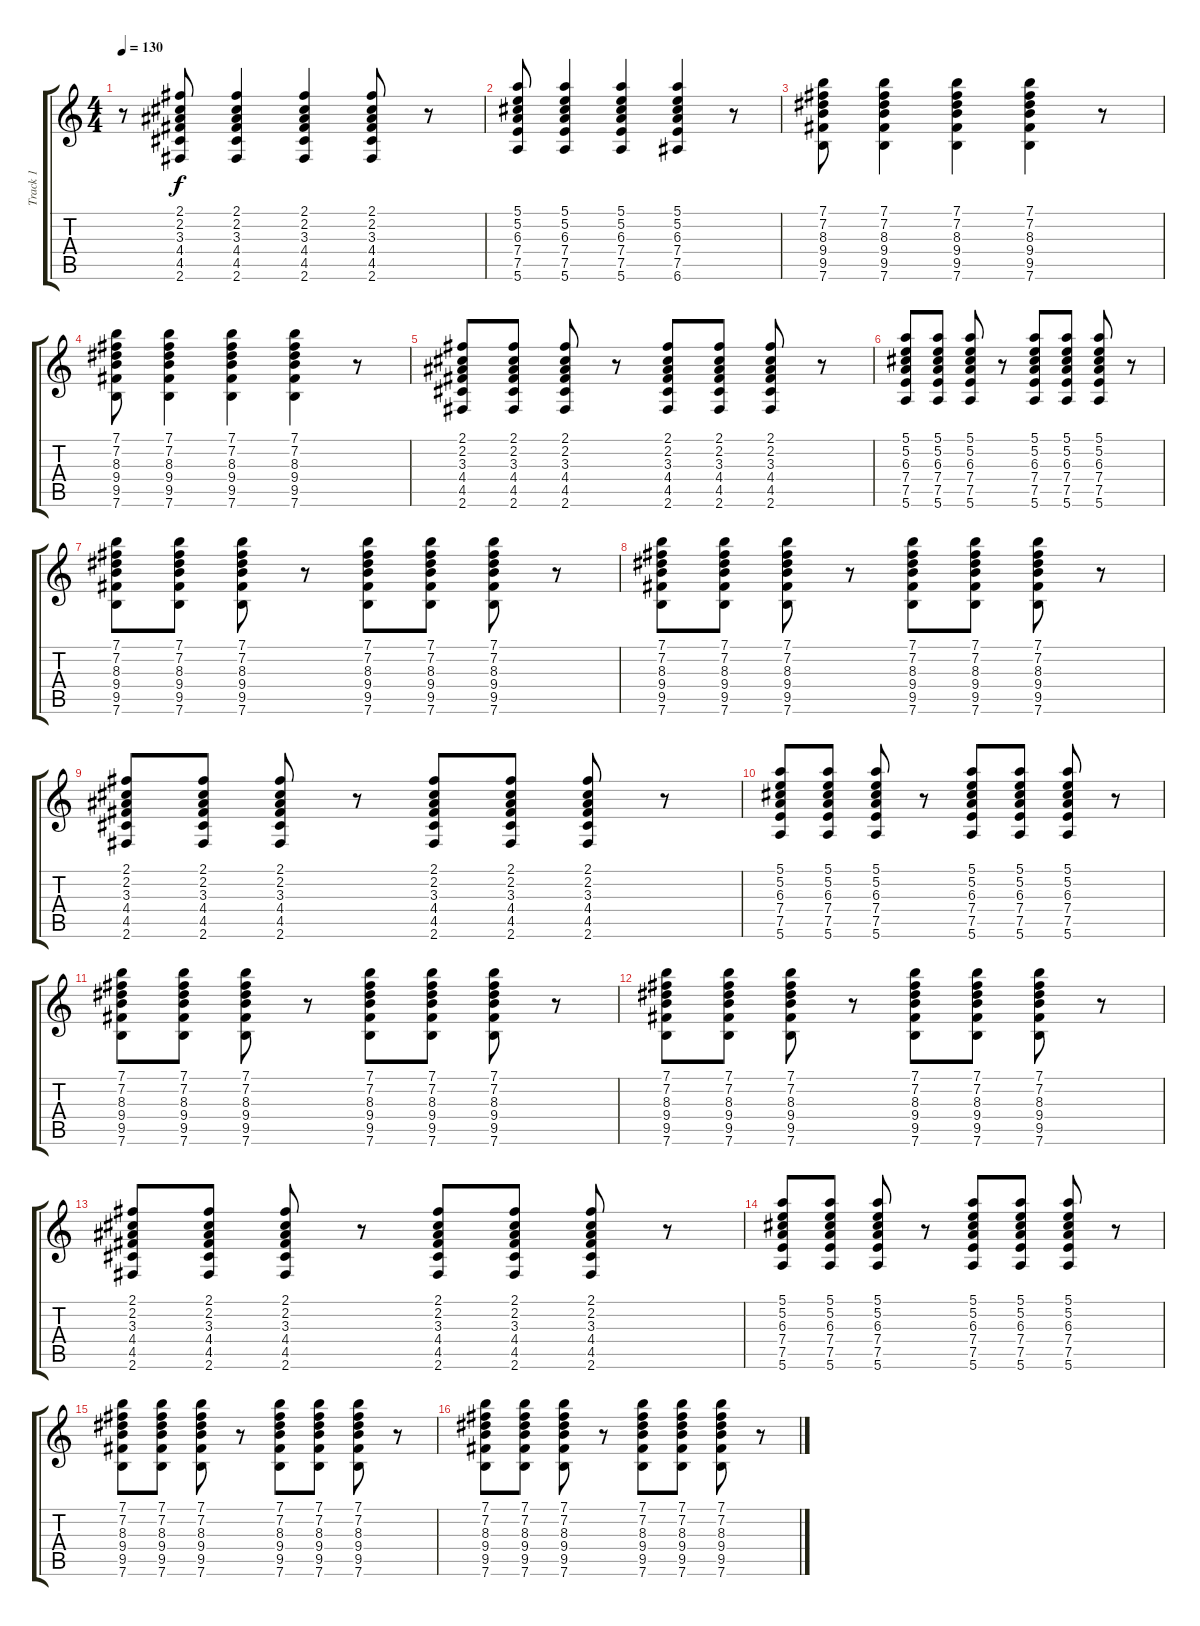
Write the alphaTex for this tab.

\track ("Track 1" "Track 1") {instrument acousticguitarnylon}
\staff {score tabs}
\tuning (E4 B3 G3 D3 A2 E2) {hide}
\ts (4 4)
\tempo 130
\clef g2
\ks c
r.8{dy f} (2.1 2.2 3.3 4.4 4.5 2.6).8 (2.1 2.2 3.3 4.4 4.5 2.6).4 (2.1 2.2 3.3 4.4 4.5 2.6).4 (2.1 2.2 3.3 4.4 4.5 2.6).8 r.8 |
(5.1 5.2 6.3 7.4 7.5 5.6).8 (5.1 5.2 6.3 7.4 7.5 5.6).4 (5.1 5.2 6.3 7.4 7.5 5.6).4 (5.1 5.2 6.3 7.4 7.5 6.6).4 r.8 |
(7.1 7.2 8.3 9.4 9.5 7.6).8 (7.1 7.2 8.3 9.4 9.5 7.6).4 (7.1 7.2 8.3 9.4 9.5 7.6).4 (7.1 7.2 8.3 9.4 9.5 7.6).4 r.8 |
(7.1 7.2 8.3 9.4 9.5 7.6).8 (7.1 7.2 8.3 9.4 9.5 7.6).4 (7.1 7.2 8.3 9.4 9.5 7.6).4 (7.1 7.2 8.3 9.4 9.5 7.6).4 r.8 |
(2.1 2.2 3.3 4.4 4.5 2.6).8 (2.1 2.2 3.3 4.4 4.5 2.6).8 (2.1 2.2 3.3 4.4 4.5 2.6).8 r.8 (2.1 2.2 3.3 4.4 4.5 2.6).8 (2.1 2.2 3.3 4.4 4.5 2.6).8 (2.1 2.2 3.3 4.4 4.5 2.6).8 r.8 |
(5.1 5.2 6.3 7.4 7.5 5.6).8 (5.1 5.2 6.3 7.4 7.5 5.6).8 (5.1 5.2 6.3 7.4 7.5 5.6).8 r.8 (5.1 5.2 6.3 7.4 7.5 5.6).8 (5.1 5.2 6.3 7.4 7.5 5.6).8 (5.1 5.2 6.3 7.4 7.5 5.6).8 r.8 |
(7.1 7.2 8.3 9.4 9.5 7.6).8 (7.1 7.2 8.3 9.4 9.5 7.6).8 (7.1 7.2 8.3 9.4 9.5 7.6).8 r.8 (7.1 7.2 8.3 9.4 9.5 7.6).8 (7.1 7.2 8.3 9.4 9.5 7.6).8 (7.1 7.2 8.3 9.4 9.5 7.6).8 r.8 |
(7.1 7.2 8.3 9.4 9.5 7.6).8 (7.1 7.2 8.3 9.4 9.5 7.6).8 (7.1 7.2 8.3 9.4 9.5 7.6).8 r.8 (7.1 7.2 8.3 9.4 9.5 7.6).8 (7.1 7.2 8.3 9.4 9.5 7.6).8 (7.1 7.2 8.3 9.4 9.5 7.6).8 r.8 |
(2.1 2.2 3.3 4.4 4.5 2.6).8 (2.1 2.2 3.3 4.4 4.5 2.6).8 (2.1 2.2 3.3 4.4 4.5 2.6).8 r.8 (2.1 2.2 3.3 4.4 4.5 2.6).8 (2.1 2.2 3.3 4.4 4.5 2.6).8 (2.1 2.2 3.3 4.4 4.5 2.6).8 r.8 |
(5.1 5.2 6.3 7.4 7.5 5.6).8 (5.1 5.2 6.3 7.4 7.5 5.6).8 (5.1 5.2 6.3 7.4 7.5 5.6).8 r.8 (5.1 5.2 6.3 7.4 7.5 5.6).8 (5.1 5.2 6.3 7.4 7.5 5.6).8 (5.1 5.2 6.3 7.4 7.5 5.6).8 r.8 |
(7.1 7.2 8.3 9.4 9.5 7.6).8 (7.1 7.2 8.3 9.4 9.5 7.6).8 (7.1 7.2 8.3 9.4 9.5 7.6).8 r.8 (7.1 7.2 8.3 9.4 9.5 7.6).8 (7.1 7.2 8.3 9.4 9.5 7.6).8 (7.1 7.2 8.3 9.4 9.5 7.6).8 r.8 |
(7.1 7.2 8.3 9.4 9.5 7.6).8 (7.1 7.2 8.3 9.4 9.5 7.6).8 (7.1 7.2 8.3 9.4 9.5 7.6).8 r.8 (7.1 7.2 8.3 9.4 9.5 7.6).8 (7.1 7.2 8.3 9.4 9.5 7.6).8 (7.1 7.2 8.3 9.4 9.5 7.6).8 r.8 |
(2.1 2.2 3.3 4.4 4.5 2.6).8 (2.1 2.2 3.3 4.4 4.5 2.6).8 (2.1 2.2 3.3 4.4 4.5 2.6).8 r.8 (2.1 2.2 3.3 4.4 4.5 2.6).8 (2.1 2.2 3.3 4.4 4.5 2.6).8 (2.1 2.2 3.3 4.4 4.5 2.6).8 r.8 |
(5.1 5.2 6.3 7.4 7.5 5.6).8 (5.1 5.2 6.3 7.4 7.5 5.6).8 (5.1 5.2 6.3 7.4 7.5 5.6).8 r.8 (5.1 5.2 6.3 7.4 7.5 5.6).8 (5.1 5.2 6.3 7.4 7.5 5.6).8 (5.1 5.2 6.3 7.4 7.5 5.6).8 r.8 |
(7.1 7.2 8.3 9.4 9.5 7.6).8 (7.1 7.2 8.3 9.4 9.5 7.6).8 (7.1 7.2 8.3 9.4 9.5 7.6).8 r.8 (7.1 7.2 8.3 9.4 9.5 7.6).8 (7.1 7.2 8.3 9.4 9.5 7.6).8 (7.1 7.2 8.3 9.4 9.5 7.6).8 r.8 |
(7.1 7.2 8.3 9.4 9.5 7.6).8 (7.1 7.2 8.3 9.4 9.5 7.6).8 (7.1 7.2 8.3 9.4 9.5 7.6).8 r.8 (7.1 7.2 8.3 9.4 9.5 7.6).8 (7.1 7.2 8.3 9.4 9.5 7.6).8 (7.1 7.2 8.3 9.4 9.5 7.6).8 r.8
